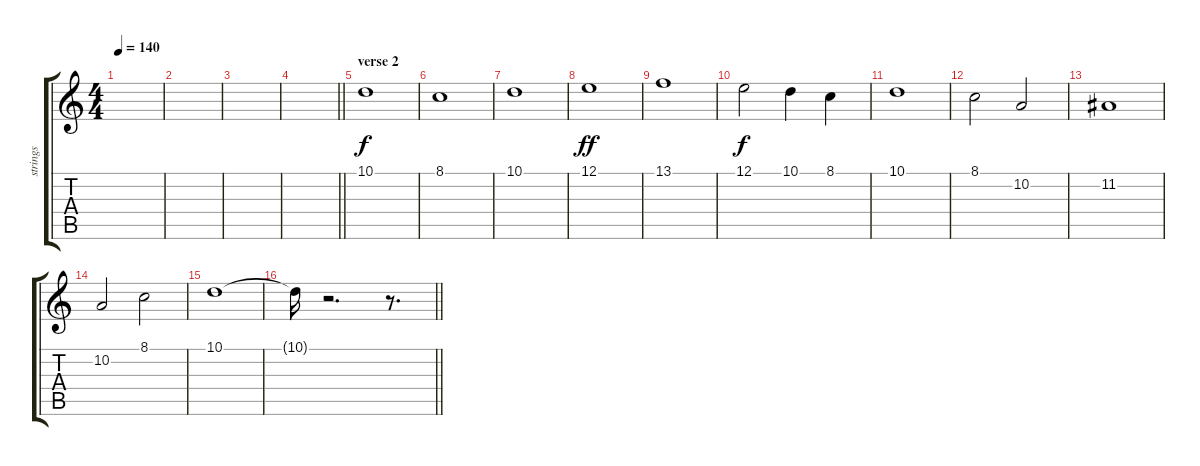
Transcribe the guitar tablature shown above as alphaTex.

\track ("strings" "strings") {instrument synthstrings2}
\staff {score tabs}
\tuning (E4 B3 G3 D3 A2 E2) {hide}
\ts (4 4)
\tempo 140
\clef g2
\ks c
|
|
|
\barLineRight lightlight
|
\section ("" "verse 2")
10.1.1 |
8.1.1 |
10.1.1 |
12.1.1{dy ff} |
13.1.1 |
12.1.2{dy f} 10.1.4 8.1.4 |
10.1.1 |
8.1.2 10.2.2 |
11.2.1 |
10.2.2 8.1.2 |
10.1.1 |
\barLineRight lightlight
10.1{t}.16 r.2{d} r.8{d}
